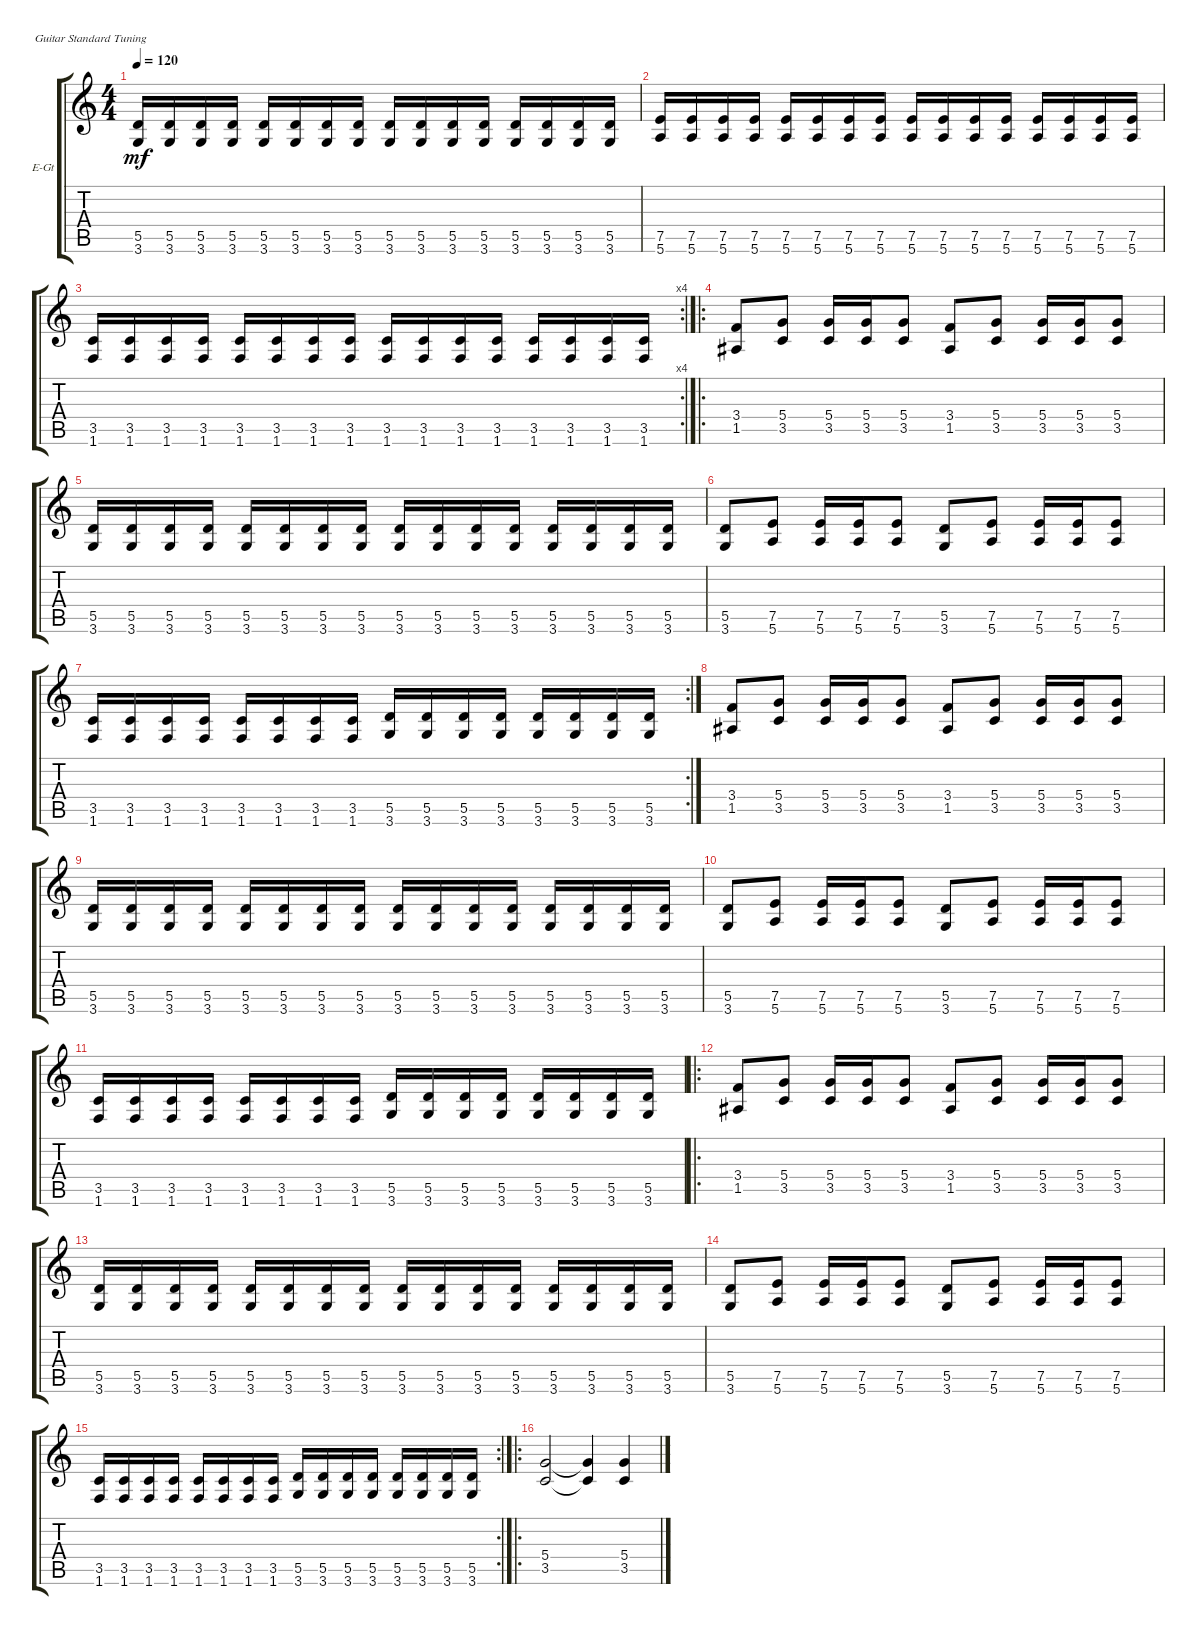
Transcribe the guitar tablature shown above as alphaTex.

\defaultSystemsLayout 4
\bracketExtendMode groupsimilarinstruments
\firstSystemTrackNameOrientation horizontal
\otherSystemsTrackNameOrientation horizontal
\track ("Electric Guitar" "E-Gt") {instrument distortionguitar}
\staff {score tabs}
\tuning (E4 B3 G3 D3 A2 E2)
\ts (4 4)
\tempo 120
\clef g2
\scale
0.312821
\ks c
(3.6 5.5).16{dy mf} (3.6 5.5).16 (3.6 5.5).16 (3.6 5.5).16 (3.6 5.5).16 (3.6 5.5).16 (3.6 5.5).16 (3.6 5.5).16 (3.6 5.5).16 (3.6 5.5).16 (3.6 5.5).16 (3.6 5.5).16 (3.6 5.5).16 (3.6 5.5).16 (3.6 5.5).16 (3.6 5.5).16 |
\scale
0.303483 (5.6 7.5).16 (5.6 7.5).16 (5.6 7.5).16 (5.6 7.5).16 (5.6 7.5).16 (5.6 7.5).16 (5.6 7.5).16 (5.6 7.5).16 (5.6 7.5).16 (5.6 7.5).16 (5.6 7.5).16 (5.6 7.5).16 (5.6 7.5).16 (5.6 7.5).16 (5.6 7.5).16 (5.6 7.5).16 |
\rc 4
\scale
0.333333 (1.6 3.5).16 (1.6 3.5).16 (1.6 3.5).16 (1.6 3.5).16 (1.6 3.5).16 (1.6 3.5).16 (1.6 3.5).16 (1.6 3.5).16 (1.6 3.5).16 (1.6 3.5).16 (1.6 3.5).16 (1.6 3.5).16 (1.6 3.5).16 (1.6 3.5).16 (1.6 3.5).16 (1.6 3.5).16 |
\ro
\scale
0.363184 (1.5 3.4).8 (3.5 5.4).8 (3.5 5.4).16 (3.5 5.4).16 (3.5 5.4).8 (1.5 3.4).8 (3.5 5.4).8 (3.5 5.4).16 (3.5 5.4).16 (3.5 5.4).8 |
\scale
0.322751 (3.6 5.5).16 (3.6 5.5).16 (3.6 5.5).16 (3.6 5.5).16 (3.6 5.5).16 (3.6 5.5).16 (3.6 5.5).16 (3.6 5.5).16 (3.6 5.5).16 (3.6 5.5).16 (3.6 5.5).16 (3.6 5.5).16 (3.6 5.5).16 (3.6 5.5).16 (3.6 5.5).16 (3.6 5.5).16 |
\scale
0.322751 (3.6 5.5).8 (5.6 7.5).8 (5.6 7.5).16 (5.6 7.5).16 (5.6 7.5).8 (3.6 5.5).8 (5.6 7.5).8 (5.6 7.5).16 (5.6 7.5).16 (5.6 7.5).8 |
\rc 2
\scale
0.354497 (1.6 3.5).16 (1.6 3.5).16 (1.6 3.5).16 (1.6 3.5).16 (1.6 3.5).16 (1.6 3.5).16 (1.6 3.5).16 (1.6 3.5).16 (3.6 5.5).16 (3.6 5.5).16 (3.6 5.5).16 (3.6 5.5).16 (3.6 5.5).16 (3.6 5.5).16 (3.6 5.5).16 (3.6 5.5).16 |
\scale
0.333333 (1.5 3.4).8 (3.5 5.4).8 (3.5 5.4).16 (3.5 5.4).16 (3.5 5.4).8 (1.5 3.4).8 (3.5 5.4).8 (3.5 5.4).16 (3.5 5.4).16 (3.5 5.4).8 |
\scale
0.333333 (3.6 5.5).16 (3.6 5.5).16 (3.6 5.5).16 (3.6 5.5).16 (3.6 5.5).16 (3.6 5.5).16 (3.6 5.5).16 (3.6 5.5).16 (3.6 5.5).16 (3.6 5.5).16 (3.6 5.5).16 (3.6 5.5).16 (3.6 5.5).16 (3.6 5.5).16 (3.6 5.5).16 (3.6 5.5).16 |
\scale
0.333333 (3.6 5.5).8 (5.6 7.5).8 (5.6 7.5).16 (5.6 7.5).16 (5.6 7.5).8 (3.6 5.5).8 (5.6 7.5).8 (5.6 7.5).16 (5.6 7.5).16 (5.6 7.5).8 |
\scale
0.312821 (1.6 3.5).16 (1.6 3.5).16 (1.6 3.5).16 (1.6 3.5).16 (1.6 3.5).16 (1.6 3.5).16 (1.6 3.5).16 (1.6 3.5).16 (3.6 5.5).16 (3.6 5.5).16 (3.6 5.5).16 (3.6 5.5).16 (3.6 5.5).16 (3.6 5.5).16 (3.6 5.5).16 (3.6 5.5).16 |
\ro
\scale
0.374359 (1.5 3.4).8 (3.5 5.4).8 (3.5 5.4).16 (3.5 5.4).16 (3.5 5.4).8 (1.5 3.4).8 (3.5 5.4).8 (3.5 5.4).16 (3.5 5.4).16 (3.5 5.4).8 |
\scale
0.312821 (3.6 5.5).16 (3.6 5.5).16 (3.6 5.5).16 (3.6 5.5).16 (3.6 5.5).16 (3.6 5.5).16 (3.6 5.5).16 (3.6 5.5).16 (3.6 5.5).16 (3.6 5.5).16 (3.6 5.5).16 (3.6 5.5).16 (3.6 5.5).16 (3.6 5.5).16 (3.6 5.5).16 (3.6 5.5).16 |
\scale
0.303483 (3.6 5.5).8 (5.6 7.5).8 (5.6 7.5).16 (5.6 7.5).16 (5.6 7.5).8 (3.6 5.5).8 (5.6 7.5).8 (5.6 7.5).16 (5.6 7.5).16 (5.6 7.5).8 |
\rc 2
\scale
0.333333 (1.6 3.5).16 (1.6 3.5).16 (1.6 3.5).16 (1.6 3.5).16 (1.6 3.5).16 (1.6 3.5).16 (1.6 3.5).16 (1.6 3.5).16 (3.6 5.5).16 (3.6 5.5).16 (3.6 5.5).16 (3.6 5.5).16 (3.6 5.5).16 (3.6 5.5).16 (3.6 5.5).16 (3.6 5.5).16 |
\ro
\scale
0.363184 (3.5 5.4).2 (3.5{t} 5.4{t}).4 (3.5 5.4).4
